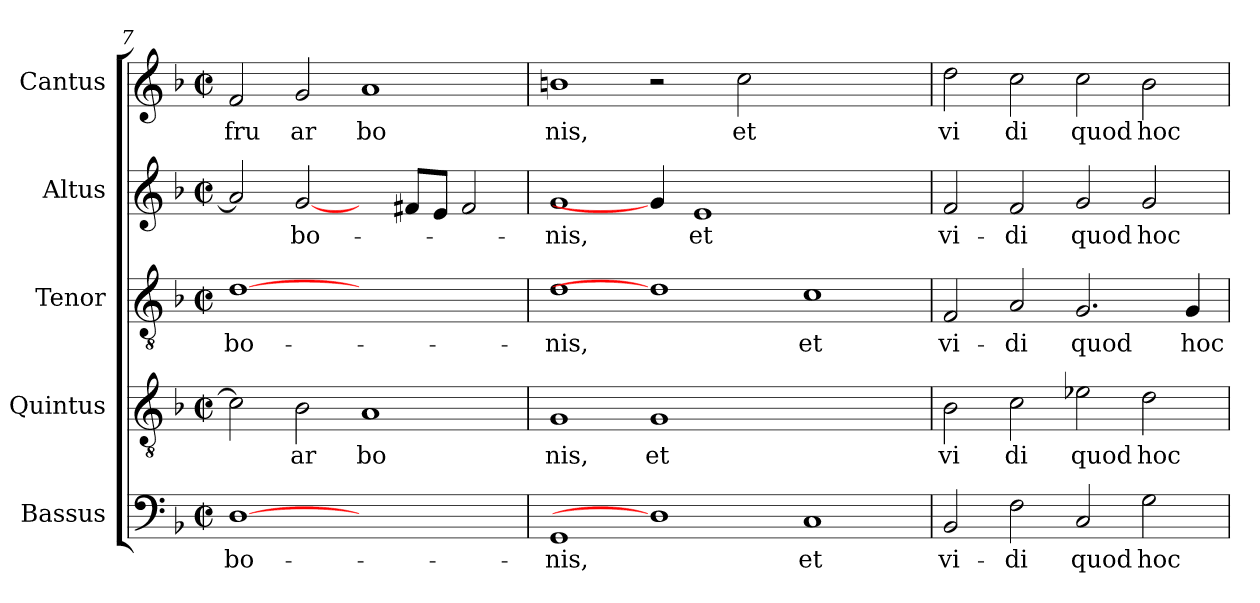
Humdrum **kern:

**kern	**text	**kern	**text	**kern	**text	**kern	**text	**kern	**text
*part5	*part5	*part4	*part4	*part3	*part3	*part2	*part2	*part1	*part1
*staff5	*staff5	*staff4	*staff4	*staff3	*staff3	*staff2	*staff2	*staff1	*staff1
*I"Bassus	*	*I"Quintus	*	*I"Tenor	*	*I"Altus	*	*I"Cantus	*
*clefF4	*	*clefGv2	*	*clefGv2	*	*clefG2	*	*clefG2	*
*k[b-]	*	*k[b-]	*	*k[b-]	*	*k[b-]	*	*k[b-]	*
*F:	*	*F:	*	*F:	*	*F:	*	*F:	*
*M2/2	*	*M2/2	*	*M2/2	*	*M2/2	*	*M2/2	*
*met(c|)	*	*met(c|)	*	*met(c|)	*	*met(c|)	*	*met(c|)	*
=7	=7	=7	=7	=7	=7	=7	=7	=7	=7
!	!LO:LY:b:cj	!	!	!	!LO:LY:b:cj	!	!	!	!LO:LY:b:cj
[1D	bo-	2c\]	.	[1d	bo-	2a/]	.	2f/	fru
!	!	!	!LO:LY:b:cj	!	!	!	!LO:LY:b:cj	!	!LO:LY:b:cj
.	.	2B-\	ar	.	.	[2g/	bo-	2g/	ar
!	!	!	!LO:LY:b:cj	!	!	!	!	!	!LO:LY:b:cj
1ryy	.	1A	bo	1ryy	.	4ryy	.	1a	bo
.	.	.	.	.	.	8f#/L	.	.	.
.	.	.	.	.	.	8e/J	.	.	.
.	.	.	.	.	.	2f#/	.	.	.
=8	=8	=8	=8	=8	=8	=8	=8	=8	=8
!	!LO:LY:b:cj	!	!LO:LY:b:cj	!	!LO:LY:b:cj	!	!LO:LY:b:cj	!	!LO:LY:b:cj
1GG	-nis,	1G	nis,	1d	-nis,	1g	-nis,	1bn	nis,
!	!	!	!LO:LY:b:cj	!	!	!	!	!	!
1D]	.	1G	et	1d]	.	4g/]	.	2r	.
!	!	!	!	!	!	!	!LO:LY:b:cj	!	!
.	.	.	.	.	.	1e	et	.	.
!	!	!	!	!	!	!	!	!	!LO:LY:b:cj
.	.	.	.	.	.	.	.	2cc\	et
!	!LO:LY:b:cj	!	!	!	!LO:LY:b:cj	!	!	!	!
1C	et	1ryy	.	1c	et	.	.	1ryy	.
.	.	.	.	.	.	2.ryy	.	.	.
=9	=9	=9	=9	=9	=9	=9	=9	=9	=9
!	!LO:LY:b:cj	!	!LO:LY:b:cj	!	!LO:LY:b:cj	!	!LO:LY:b:cj	!	!LO:LY:b:cj
2BB-/	vi-	2B-\	vi	2F/	vi-	2f/	vi-	2dd\	vi
!	!LO:LY:b:cj	!	!LO:LY:b:cj	!	!LO:LY:b:cj	!	!LO:LY:b:cj	!	!LO:LY:b:cj
2F\	-di	2c\	di	2A/	-di	2f/	-di	2cc\	di
!	!LO:LY:b:cj	!	!LO:LY:b:cj	!	!LO:LY:b:cj	!	!LO:LY:b:cj	!	!LO:LY:b:cj
2C/	quod	2e-X\	quod	2.G/	quod	2g/	quod	2cc\	quod
!	!LO:LY:b:cj	!	!LO:LY:b:cj	!	!	!	!LO:LY:b:cj	!	!LO:LY:b:cj
2G\	hoc	2d\	hoc	.	.	2g/	hoc	2b-\	hoc
!	!	!	!	!	!LO:LY:b:cj	!	!	!	!
.	.	.	.	4G/	hoc	.	.	.	.
=	=	=	=	=	=	=	=	=	=
*-	*-	*-	*-	*-	*-	*-	*-	*-	*-
